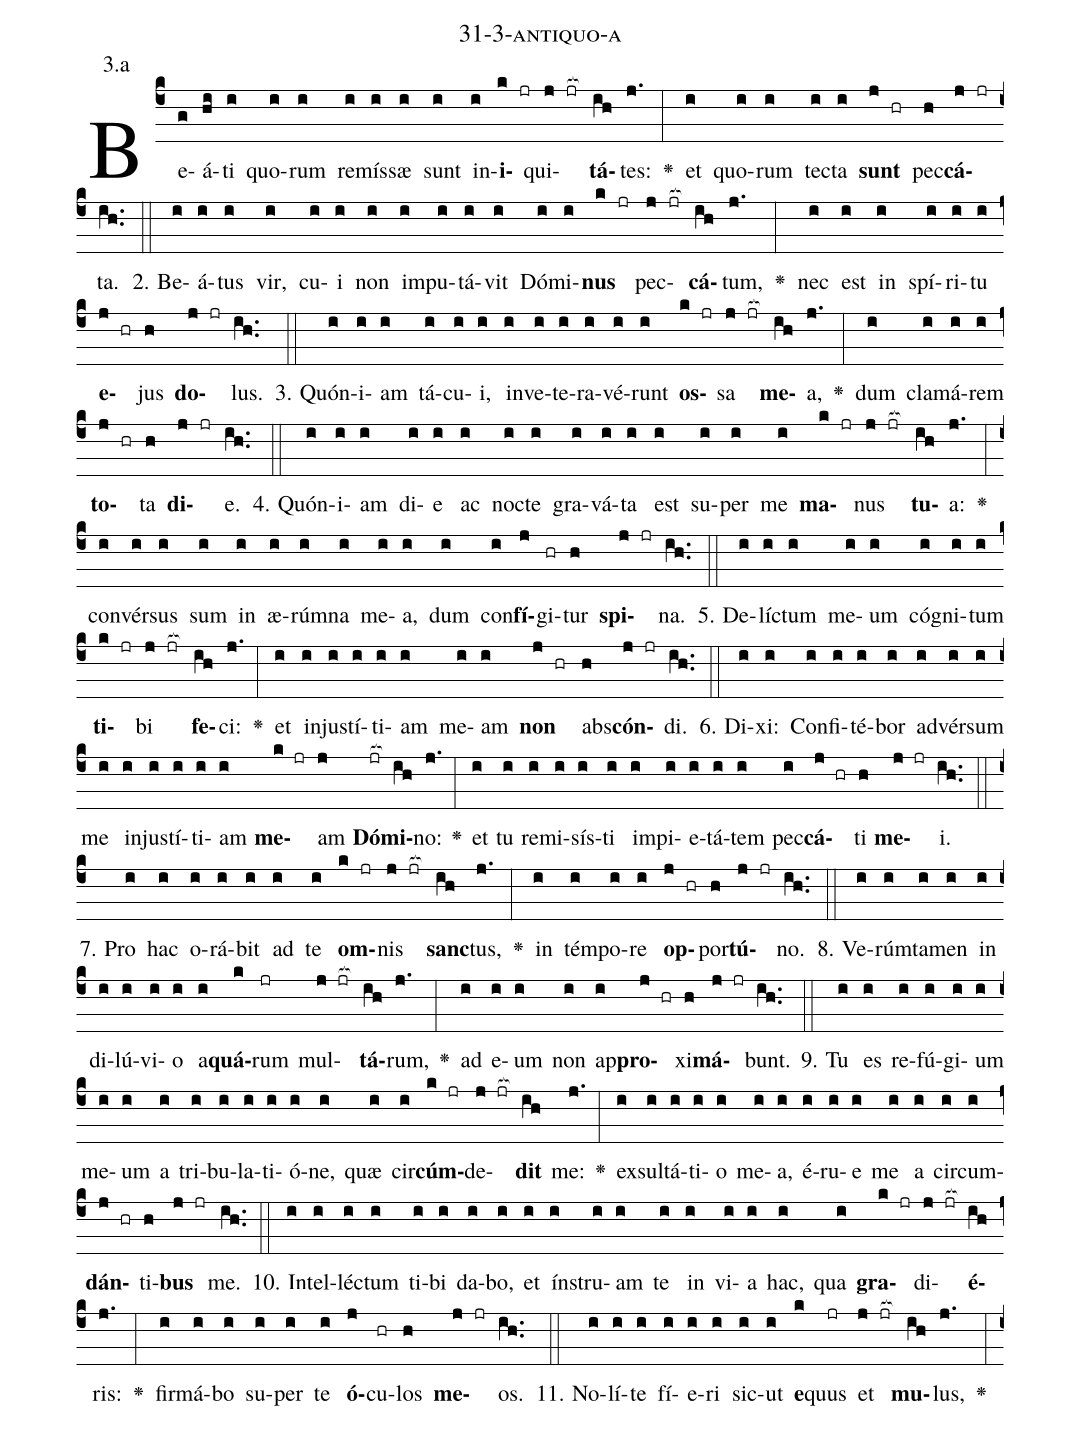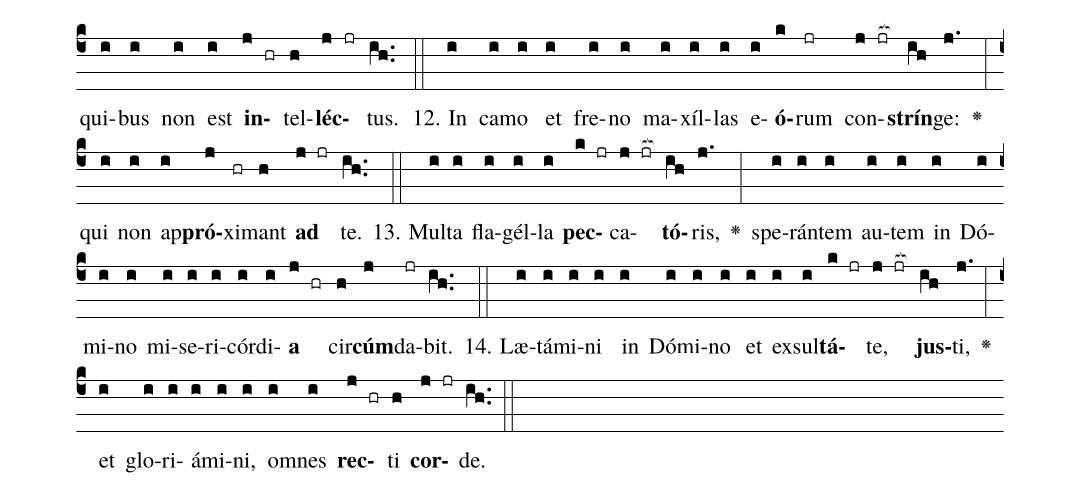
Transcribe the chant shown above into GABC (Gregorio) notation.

name: 31-3-antiquo-a;
annotation: 3.a;
%%
(c4)Be(g)á(hi)ti(i) quo(i)rum(i) re(i)mís(i)sæ(i) sunt(i) in(i)<b>i</b>(k jr)qui(j jr[ocb:1{])<b>tá</b>(ih[ocb:0}])tes:(j.) <v>\greheightstar</v>(:) et(i) quo(i)rum(i) tec(i)ta(i) <b>sunt</b>(j hr) pec(h)<b>cá</b>(j jr)ta.(ih..) (::)
2. Be(i)á(i)tus(i) vir,(i) cu(i)i(i) non(i) im(i)pu(i)tá(i)vit(i) Dó(i)mi(i)<b>nus</b>(k jr) pec(j jr[ocb:1{])<b>cá</b>(ih[ocb:0}])tum,(j.) <v>\greheightstar</v>(:) nec(i) est(i) in(i) spí(i)ri(i)tu(i) <b>e</b>(j hr)jus(h) <b>do</b>(j jr)lus.(ih..) (::)
3. Quón(i)i(i)am(i) tá(i)cu(i)i,(i) in(i)ve(i)te(i)ra(i)vé(i)runt(i) <b>os</b>(k jr)sa(j jr[ocb:1{]) <b>me</b>(ih[ocb:0}])a,(j.) <v>\greheightstar</v>(:) dum(i) cla(i)má(i)rem(i) <b>to</b>(j hr)ta(h) <b>di</b>(j jr)e.(ih..) (::)
4. Quón(i)i(i)am(i) di(i)e(i) ac(i) noc(i)te(i) gra(i)vá(i)ta(i) est(i) su(i)per(i) me(i) <b>ma</b>(k jr)nus(j jr[ocb:1{]) <b>tu</b>(ih[ocb:0}])a:(j.) <v>\greheightstar</v>(:) con(i)vér(i)sus(i) sum(i) in(i) æ(i)rúm(i)na(i) me(i)a,(i) dum(i) con(i)<b>fí</b>(j)gi(hr)tur(h) <b>spi</b>(j jr)na.(ih..) (::)
5. De(i)líc(i)tum(i) me(i)um(i) có(i)gni(i)tum(i) <b>ti</b>(k jr)bi(j jr[ocb:1{]) <b>fe</b>(ih[ocb:0}])ci:(j.) <v>\greheightstar</v>(:) et(i) in(i)jus(i)tí(i)ti(i)am(i) me(i)am(i) <b>non</b>(j hr) abs(h)<b>cón</b>(j jr)di.(ih..) (::)
6. Di(i)xi:(i) Con(i)fi(i)té(i)bor(i) ad(i)vér(i)sum(i) me(i) in(i)jus(i)tí(i)ti(i)am(i) <b>me</b>(k jr)am(j) <b>Dó</b>(jr[ocb:1{])<b>mi</b>(ih[ocb:0}])no:(j.) <v>\greheightstar</v>(:) et(i) tu(i) re(i)mi(i)sís(i)ti(i) im(i)pi(i)e(i)tá(i)tem(i) pec(i)<b>cá</b>(j hr)ti(h) <b>me</b>(j jr)i.(ih..) (::)
7. Pro(i) hac(i) o(i)rá(i)bit(i) ad(i) te(i) <b>om</b>(k jr)nis(j jr[ocb:1{]) <b>sanc</b>(ih[ocb:0}])tus,(j.) <v>\greheightstar</v>(:) in(i) tém(i)po(i)re(i) <b>op</b>(j hr)por(h)<b>tú</b>(j jr)no.(ih..) (::)
8. Ve(i)rúm(i)ta(i)men(i) in(i) di(i)lú(i)vi(i)o(i) a(i)<b>quá</b>(k)rum(jr) mul(j jr[ocb:1{])<b>tá</b>(ih[ocb:0}])rum,(j.) <v>\greheightstar</v>(:) ad(i) e(i)um(i) non(i) ap(i)<b>pro</b>(j hr)xi(h)<b>má</b>(j jr)bunt.(ih..) (::)
9. Tu(i) es(i) re(i)fú(i)gi(i)um(i) me(i)um(i) a(i) tri(i)bu(i)la(i)ti(i)ó(i)ne,(i) quæ(i) cir(i)<b>cúm</b>(k jr)de(j jr[ocb:1{])<b>dit</b>(ih[ocb:0}]) me:(j.) <v>\greheightstar</v>(:) ex(i)sul(i)tá(i)ti(i)o(i) me(i)a,(i) é(i)ru(i)e(i) me(i) a(i) cir(i)cum(i)<b>dán</b>(j hr)ti(h)<b>bus</b>(j jr) me.(ih..) (::)
10. In(i)tel(i)léc(i)tum(i) ti(i)bi(i) da(i)bo,(i) et(i) ín(i)stru(i)am(i) te(i) in(i) vi(i)a(i) hac,(i) qua(i) <b>gra</b>(k jr)di(j jr[ocb:1{])<b>é</b>(ih[ocb:0}])ris:(j.) <v>\greheightstar</v>(:) fir(i)má(i)bo(i) su(i)per(i) te(i) <b>ó</b>(j)cu(hr)los(h) <b>me</b>(j jr)os.(ih..) (::)
11. No(i)lí(i)te(i) fí(i)e(i)ri(i) sic(i)ut(i) <b>e</b>(k)quus(jr) et(j jr[ocb:1{]) <b>mu</b>(ih[ocb:0}])lus,(j.) <v>\greheightstar</v>(:) qui(i)bus(i) non(i) est(i) <b>in</b>(j hr)tel(h)<b>léc</b>(j jr)tus.(ih..) (::)
12. In(i) ca(i)mo(i) et(i) fre(i)no(i) ma(i)xíl(i)las(i) e(i)<b>ó</b>(k)rum(jr) con(j jr[ocb:1{])<b>strín</b>(ih[ocb:0}])ge:(j.) <v>\greheightstar</v>(:) qui(i) non(i) ap(i)<b>pró</b>(j)xi(hr)mant(h) <b>ad</b>(j jr) te.(ih..) (::)
13. Mul(i)ta(i) fla(i)gél(i)la(i) <b>pec</b>(k jr)ca(j jr[ocb:1{])<b>tó</b>(ih[ocb:0}])ris,(j.) <v>\greheightstar</v>(:) spe(i)rán(i)tem(i) au(i)tem(i) in(i) Dó(i)mi(i)no(i) mi(i)se(i)ri(i)cór(i)di(i)<b>a</b>(j hr) cir(h)<b>cúm</b>(j)da(jr)bit.(ih..) (::)
14. Læ(i)tá(i)mi(i)ni(i) in(i) Dó(i)mi(i)no(i) et(i) ex(i)sul(i)<b>tá</b>(k jr)te,(j jr[ocb:1{]) <b>jus</b>(ih[ocb:0}])ti,(j.) <v>\greheightstar</v>(:) et(i) glo(i)ri(i)á(i)mi(i)ni,(i) om(i)nes(i) <b>rec</b>(j hr)ti(h) <b>cor</b>(j jr)de.(ih..) (::)
